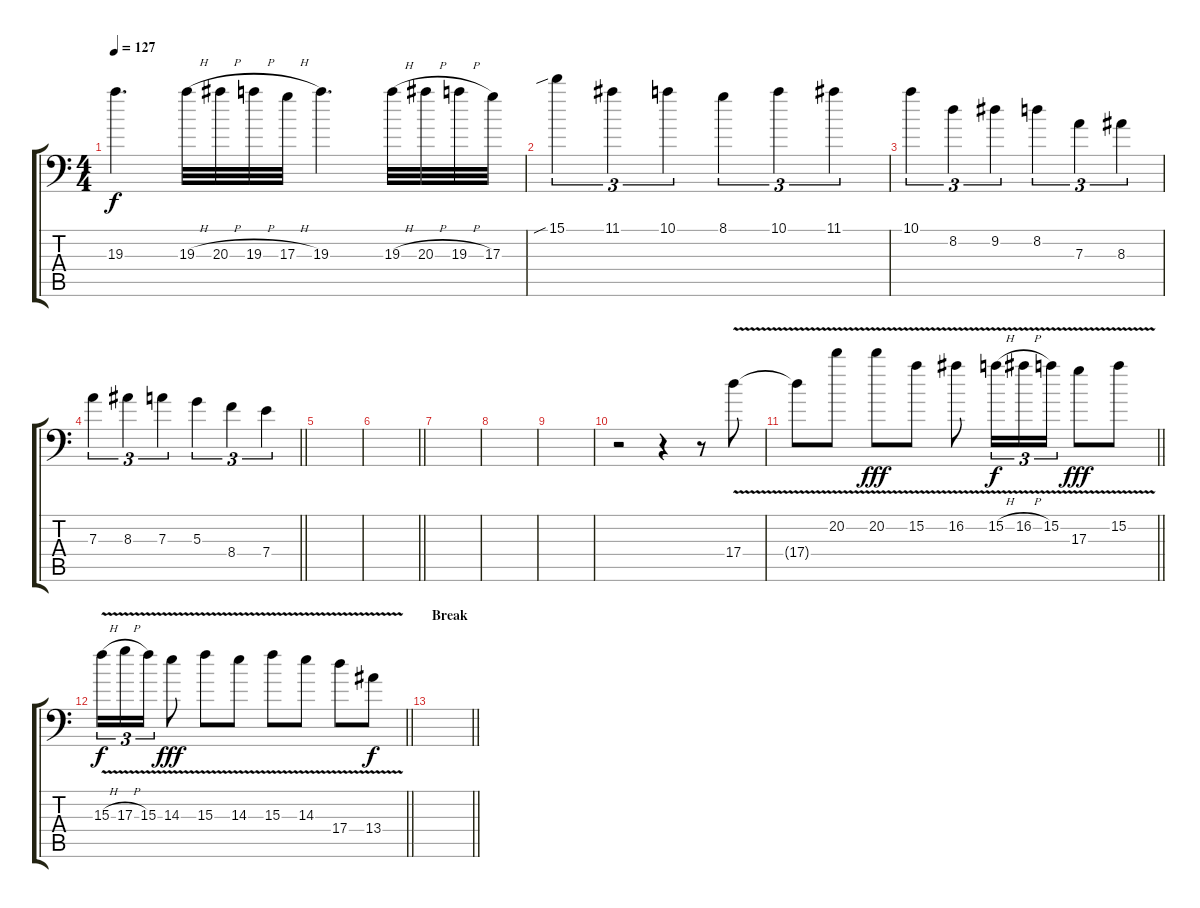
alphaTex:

\track "" {instrument overdrivenguitar}
\staff {score tabs}
\tuning (B3 Gb3 D3 A2 E2 A1) {hide}
\ts (4 4)
\tempo 127
\clef f4
\ks c
19.3.4{d dy f} 19.3{h}.32 20.3{h}.32 19.3{h}.32 17.3{h}.32 19.3.4{d} 19.3{h}.32 20.3{h}.32 19.3{h}.32 17.3.32 |
15.1{sib}.4{tu (3 2)} 11.1.4{tu (3 2)} 10.1.4{tu (3 2)} 8.1.4{tu (3 2)} 10.1.4{tu (3 2)} 11.1.4{tu (3 2)} |
10.1.4{tu (3 2)} 8.2.4{tu (3 2)} 9.2.4{tu (3 2)} 8.2.4{tu (3 2)} 7.3.4{tu (3 2)} 8.3.4{tu (3 2)} |
\barLineRight lightlight
7.3.4{tu (3 2)} 8.3.4{tu (3 2)} 7.3.4{tu (3 2)} 5.3.4{tu (3 2)} 8.4.4{tu (3 2)} 7.4.4{tu (3 2)} |
\section ("" "")
|
\barLineRight lightlight
|
|
|
|
r.2 r.4 r.8 17.4{v}.8 |
\barLineRight lightlight
17.4{t}.8 20.2{v}.8 20.2{v}.8{dy fff} 15.2{v}.8 16.2{v}.8 15.2{v h}.16{tu (3 2) dy f} 16.2{v h}.16{tu (3 2)} 15.2{v}.16{tu (3 2)} 17.3{v}.8{dy fff} 15.2{v}.8 |
\barLineRight lightlight
15.3{v h}.16{tu (3 2) dy f} 17.3{v h}.16{tu (3 2)} 15.3{v}.16{tu (3 2)} 14.3{v}.8{dy fff} 15.3{v}.8 14.3{v}.8 15.3{v}.8 14.3{v}.8 17.4{v}.8 13.4{v}.8{dy f} |
\section ("" "Break")
\barLineRight lightlight
